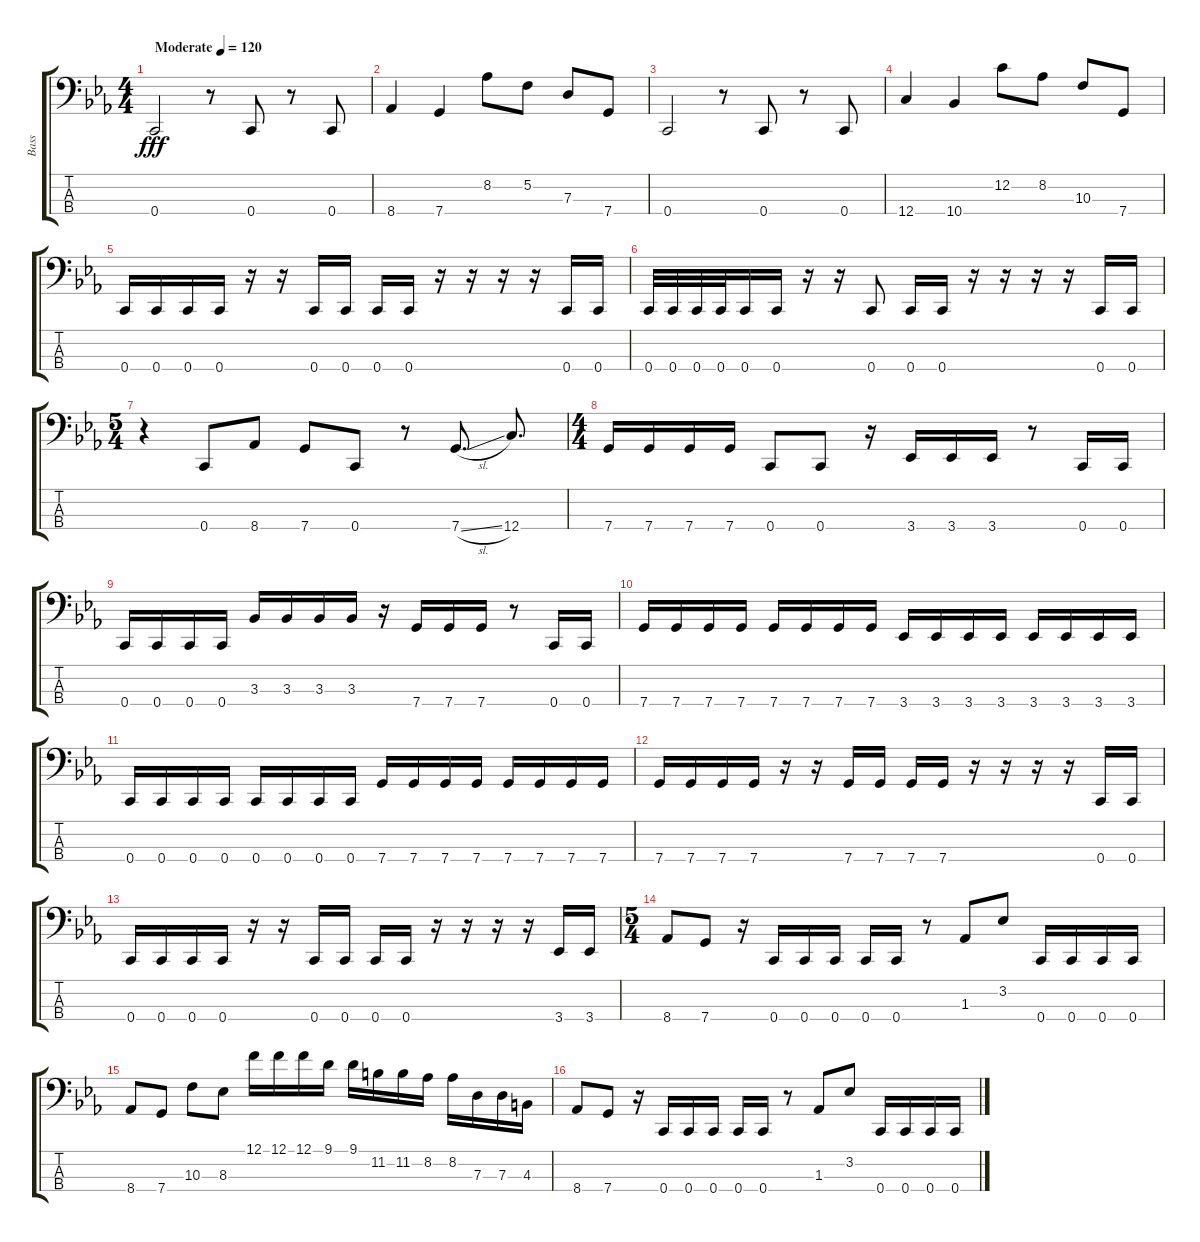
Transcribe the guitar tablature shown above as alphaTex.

\track ("Bass" "Bass") {instrument electricbasspick}
\staff {score tabs}
\tuning (F2 C2 G1 C1) {hide}
\ts (4 4)
\tempo (120 "Moderate")
\clef f4
\ks cminor
0.4.2{dy fff instrument electricbasspick} r.8 0.4.8 r.8 0.4.8 |
8.4.4 7.4.4 8.2.8 5.2.8 7.3.8 7.4.8 |
0.4.2 r.8 0.4.8 r.8 0.4.8 |
12.4.4 10.4.4 12.2.8 8.2.8 10.3.8 7.4.8 |
0.4.16 0.4.16 0.4.16 0.4.16 r.16 r.16 0.4.16 0.4.16 0.4.16 0.4.16 r.16 r.16 r.16 r.16 0.4.16 0.4.16 |
0.4.32 0.4.32 0.4.32 0.4.32 0.4.16 0.4.16 r.16 r.16 0.4.8 0.4.16 0.4.16 r.16 r.16 r.16 r.16 0.4.16 0.4.16 |
\ts (5 4)
r.4 0.4.8 8.4.8 7.4.8 0.4.8 r.8 7.4{sl}.8{d} 12.4.8{d} |
\ts (4 4)
7.4.16 7.4.16 7.4.16 7.4.16 0.4.8 0.4.8 r.16 3.4.16 3.4.16 3.4.16 r.8 0.4.16 0.4.16 |
0.4.16 0.4.16 0.4.16 0.4.16 3.3.16 3.3.16 3.3.16 3.3.16 r.16 7.4.16 7.4.16 7.4.16 r.8 0.4.16 0.4.16 |
7.4.16 7.4.16 7.4.16 7.4.16 7.4.16 7.4.16 7.4.16 7.4.16 3.4.16 3.4.16 3.4.16 3.4.16 3.4.16 3.4.16 3.4.16 3.4.16 |
0.4.16 0.4.16 0.4.16 0.4.16 0.4.16 0.4.16 0.4.16 0.4.16 7.4.16 7.4.16 7.4.16 7.4.16 7.4.16 7.4.16 7.4.16 7.4.16 |
7.4.16 7.4.16 7.4.16 7.4.16 r.16 r.16 7.4.16 7.4.16 7.4.16 7.4.16 r.16 r.16 r.16 r.16 0.4.16 0.4.16 |
0.4.16 0.4.16 0.4.16 0.4.16 r.16 r.16 0.4.16 0.4.16 0.4.16 0.4.16 r.16 r.16 r.16 r.16 3.4.16 3.4.16 |
\ts (5 4)
8.4.8 7.4.8 r.16 0.4.16 0.4.16 0.4.16 0.4.16 0.4.16 r.8 1.3.8 3.2.8 0.4.16 0.4.16 0.4.16 0.4.16 |
8.4.8 7.4.8 10.3.8 8.3.8 12.1.16 12.1.16 12.1.16 9.1.16 9.1.16 11.2.16 11.2.16 8.2.16 8.2.16 7.3.16 7.3.16 4.3.16 |
8.4.8 7.4.8 r.16 0.4.16 0.4.16 0.4.16 0.4.16 0.4.16 r.8 1.3.8 3.2.8 0.4.16 0.4.16 0.4.16 0.4.16
